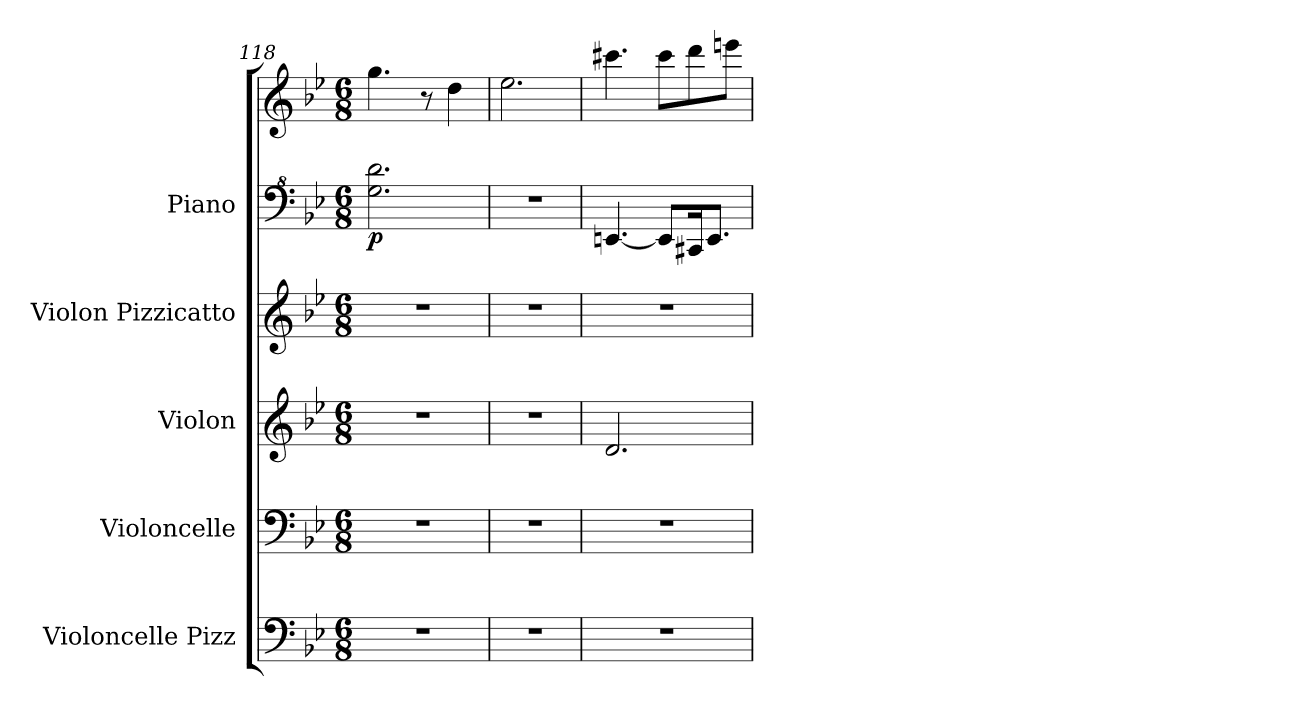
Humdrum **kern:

**kern	**kern	**kern	**kern	**kern	**kern	**dynam
*part5	*part4	*part3	*part2	*part1	*part1	*part1
*staff6	*staff5	*staff4	*staff3	*staff2	*staff1	*staff1/2
*I"Violoncelle Pizz	*I"Violoncelle	*I"Violon	*I"Violon Pizzicatto	*I"Piano	*	*
*I'Vlc Pizz	*I'Vlc	*I'Vln.	*I'Vln. Pizz.	*I'Pia.	*	*
*clefF4	*clefF4	*clefG2	*clefG2	*clefF^4	*clefG2	*
*k[b-e-]	*k[b-e-]	*k[b-e-]	*k[b-e-]	*k[b-e-]	*k[b-e-]	*
*M6/8	*M6/8	*M6/8	*M6/8	*M6/8	*M6/8	*
=118	=118	=118	=118	=118	=118	=118
!	!	!	!	!	!	!LO:DY:b=2
2.r	2.r	2.r	2.r	2.g\ 2.dd\	4.gg\	p
.	.	.	.	.	8r	.
.	.	.	.	.	4dd\	.
=119	=119	=119	=119	=119	=119	=119
2.r	2.r	2.r	2.r	2.r	2.ee-\	.
=120	=120	=120	=120	=120	=120	=120
!	!	!	!	!	!	!LO:DY:b=2
!	!	!	!	!	!	!LO:DY:n=1:b
2.r	2.r	2.d/	2.r	[4.En/	4.ccc#X\	p mf
.	.	.	.	8E/L]	8ccc#\L	.
.	.	.	.	16C#X/K	8ddd\	.
.	.	.	.	8.E/J	.	.
.	.	.	.	.	8eeen\J	.
=	=	=	=	=	=	=
*-	*-	*-	*-	*-	*-	*-
